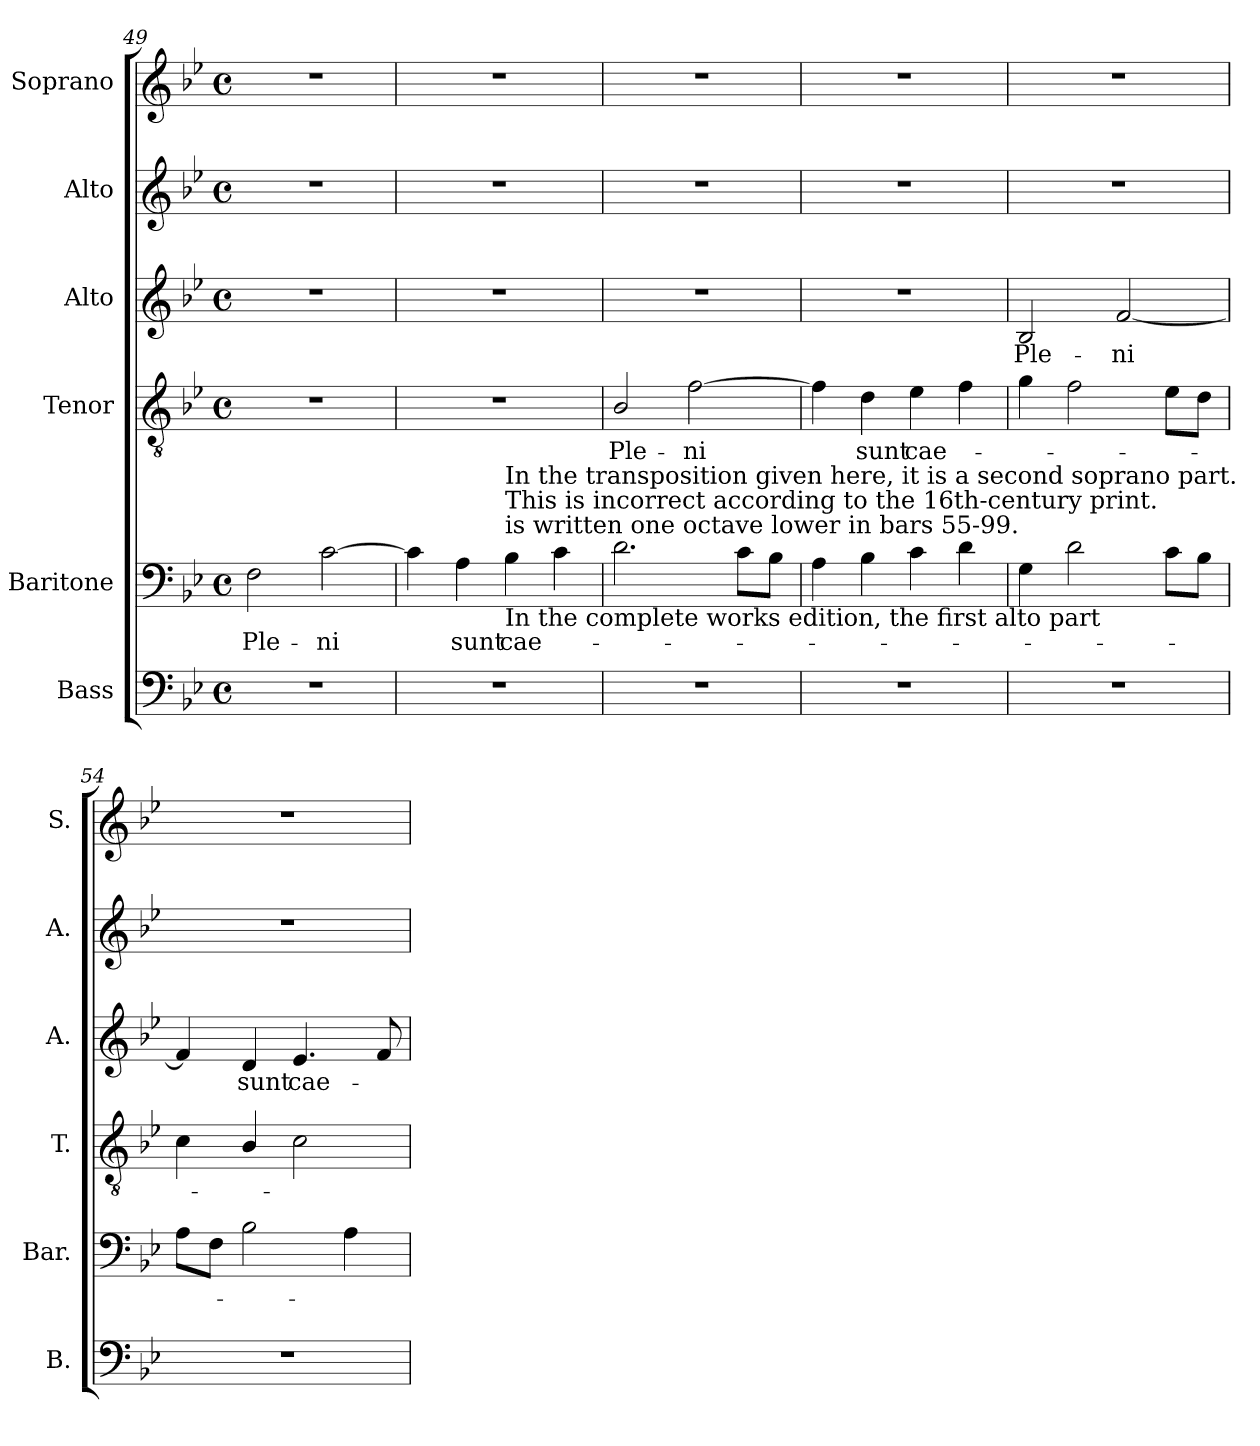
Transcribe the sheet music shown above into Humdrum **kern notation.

**kern	**kern	**text	**kern	**text	**kern	**text	**kern	**kern
*part6	*part5	*part5	*part4	*part4	*part3	*part3	*part2	*part1
*staff6	*staff5	*staff5	*staff4	*staff4	*staff3	*staff3	*staff2	*staff1
*I"Bass	*I"Baritone	*	*I"Tenor	*	*I"Alto	*	*I"Alto	*I"Soprano
*I'B.	*I'Bar.	*	*I'T.	*	*I'A.	*	*I'A.	*I'S.
!!LO:LB:g=z
*clefF4	*clefF4	*	*clefGv2	*	*clefG2	*	*clefG2	*clefG2
*	*	*	*ITrd7c12	*	*	*	*	*
*k[b-e-]	*k[b-e-]	*	*k[b-e-]	*	*k[b-e-]	*	*k[b-e-]	*k[b-e-]
*B-:	*B-:	*	*B-:	*	*B-:	*	*B-:	*B-:
*M4/4	*M4/4	*	*M4/4	*	*M4/4	*	*M4/4	*M4/4
*met(c)	*met(c)	*	*met(c)	*	*met(c)	*	*met(c)	*met(c)
=49	=49	=49	=49	=49	=49	=49	=49	=49
!	!	!LO:LY:b:color=#000000	!	!	!	!	!	!
1r	2Fi\	Ple-	1r	.	1r	.	1r	1r
!	!	!LO:LY:b:color=#000000	!	!	!	!	!	!
.	[2ci\	-ni	.	.	.	.	.	.
=50	=50	=50	=50	=50	=50	=50	=50	=50
1r	4ci\]	.	1r	.	1r	.	1r	1r
!	!	!LO:LY:b:color=#000000	!	!	!	!	!	!
.	4Ai\	sunt	.	.	.	.	.	.
!	!LO:TX:b:t=In the complete works edition, the first alto part	!	!	!	!	!	!	!
!	!LO:TX:t=is written one octave lower in bars 55-99.	!	!	!	!	!	!	!
!	!LO:TX:t=This is incorrect according to the 16th-century print.	!	!	!	!	!	!	!
!	!LO:TX:t=In the transposition given here, it is a second soprano part.	!	!	!	!	!	!	!
!	!	!LO:LY:b:color=#000000	!	!	!	!	!	!
.	4B-i\	cae-	.	.	.	.	.	.
.	4ci\	.	.	.	.	.	.	.
=51	=51	=51	=51	=51	=51	=51	=51	=51
!	!	!	!	!LO:LY:b:color=#000000	!	!	!	!
1r	2.di\	.	2BB-i/	Ple-	1r	.	1r	1r
!	!	!	!	!LO:LY:b:color=#000000	!	!	!	!
.	.	.	[2Fi\	-ni	.	.	.	.
.	8ci\L	.	.	.	.	.	.	.
.	8B-i\J	.	.	.	.	.	.	.
=52	=52	=52	=52	=52	=52	=52	=52	=52
1r	4Ai\	.	4Fi\]	.	1r	.	1r	1r
!	!	!	!	!LO:LY:b:color=#000000	!	!	!	!
.	4B-i\	.	4Di\	sunt	.	.	.	.
!	!	!	!	!LO:LY:b:color=#000000	!	!	!	!
.	4ci\	.	4E-i\	cae-	.	.	.	.
.	4di\	.	4Fi\	.	.	.	.	.
=53	=53	=53	=53	=53	=53	=53	=53	=53
!	!	!	!	!	!	!LO:LY:b:color=#000000	!	!
1r	4Gi\	.	4Gi\	.	2B-i/	Ple-	1r	1r
.	2di\	.	2Fi\	.	.	.	.	.
!	!	!	!	!	!	!LO:LY:b:color=#000000	!	!
.	.	.	.	.	[2fi/	-ni	.	.
.	8ci\L	.	8E-i\L	.	.	.	.	.
.	8B-i\J	.	8Di\J	.	.	.	.	.
=54	=54	=54	=54	=54	=54	=54	=54	=54
1r	8Ai\L	.	4Ci\	.	4fi/]	.	1r	1r
.	8Fi\J	.	.	.	.	.	.	.
!	!	!	!	!	!	!LO:LY:b:color=#000000	!	!
.	2B-i\	.	4BB-i/	.	4di/	sunt	.	.
!	!	!	!	!	!	!LO:LY:b:color=#000000	!	!
.	.	.	2Ci\	.	4.e-i/	cae-	.	.
.	4Ai\	.	.	.	.	.	.	.
.	.	.	.	.	8fi/	.	.	.
=	=	=	=	=	=	=	=	=
*-	*-	*-	*-	*-	*-	*-	*-	*-
